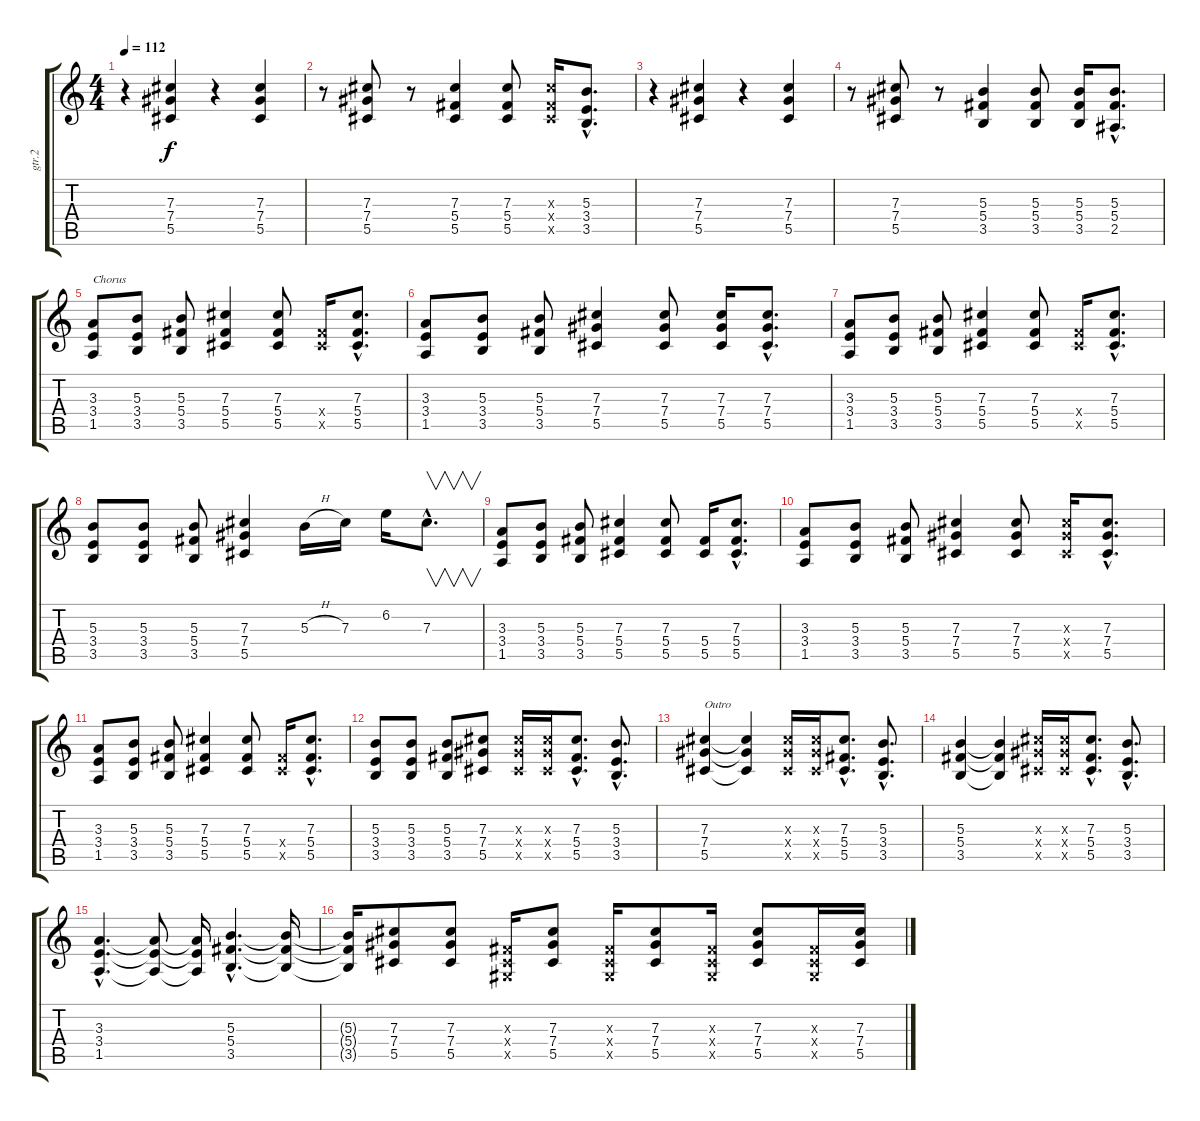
\track ("gtr.2" "gtr.2") {instrument distortionguitar}
\staff {score tabs}
\tuning (Eb4 Bb3 Gb3 Db3 Ab2 Eb2) {hide}
\ts (4 4)
\tempo 112
\clef g2
\ks c
r.4{dy f} (7.3 7.4 5.5).4 r.4 (7.3 7.4 5.5).4 |
r.8 (7.3 7.4 5.5).8 r.8 (7.3 5.4 5.5).4 (7.3 5.4 5.5).8 (7.3{x} 5.4{x} 5.5{x}).16 (5.3{hac} 3.4{hac} 3.5{hac}).8{d} |
r.4 (7.3 7.4 5.5).4 r.4 (7.3 7.4 5.5).4 |
r.8 (7.3 7.4 5.5).8 r.8 (5.3 5.4 3.5).4 (5.3 5.4 3.5).8 (5.3 5.4 3.5).16 (5.3{hac} 5.4{hac} 2.5{hac}).8{d} |
(3.3 3.4 1.5).8{txt "Chorus"} (5.3 3.4 3.5).8 (5.3 5.4 3.5).8 (7.3 5.4 5.5).4 (7.3 5.4 5.5).8 (5.4{x} 5.5{x}).16 (7.3{hac} 5.4{hac} 5.5{hac}).8{d} |
(3.3 3.4 1.5).8 (5.3 3.4 3.5).8 (5.3 5.4 3.5).8 (7.3 7.4 5.5).4 (7.3 7.4 5.5).8 (7.3 7.4 5.5).16 (7.3{hac} 7.4{hac} 5.5{hac}).8{d} |
(3.3 3.4 1.5).8 (5.3 3.4 3.5).8 (5.3 5.4 3.5).8 (7.3 5.4 5.5).4 (7.3 5.4 5.5).8 (5.4{x} 5.5{x}).16 (7.3{hac} 5.4{hac} 5.5{hac}).8{d} |
(5.3 3.4 3.5).8 (5.3 3.4 3.5).8 (5.3 5.4 3.5).8 (7.3 7.4 5.5).4 5.3{h}.16 7.3.16 6.2.16 7.3{hac}.8{v d} |
(3.3 3.4 1.5).8 (5.3 3.4 3.5).8 (5.3 5.4 3.5).8 (7.3 5.4 5.5).4 (7.3 5.4 5.5).8 (5.4 5.5).16 (7.3{hac} 5.4{hac} 5.5{hac}).8{d} |
(3.3 3.4 1.5).8 (5.3 3.4 3.5).8 (5.3 5.4 3.5).8 (7.3 7.4 5.5).4 (7.3 7.4 5.5).8 (7.3{x} 7.4{x} 5.5{x}).16 (7.3{hac} 7.4{hac} 5.5{hac}).8{d} |
(3.3 3.4 1.5).8 (5.3 3.4 3.5).8 (5.3 5.4 3.5).8 (7.3 5.4 5.5).4 (7.3 5.4 5.5).8 (5.4{x} 5.5{x}).16 (7.3{hac} 5.4{hac} 5.5{hac}).8{d} |
(5.3 3.4 3.5).8 (5.3 3.4 3.5).8 (5.3 5.4 3.5).8 (7.3 7.4 5.5).8 (7.3{x} 7.4{x} 5.5{x}).16 (7.3{x} 7.4{x} 5.5{x}).16 (7.3{hac} 5.4{hac} 5.5{hac}).8{d} (5.3{hac} 3.4{hac} 3.5{hac}).8{d} |
(7.3 7.4 5.5).4{txt "Outro"} (7.3{t} 7.4{t} 5.5{t}).4 (7.3{x} 7.4{x} 5.5{x}).16 (7.3{x} 7.4{x} 5.5{x}).16 (7.3{hac} 5.4{hac} 5.5{hac}).8{d} (5.3{hac} 3.4{hac} 3.5{hac}).8{d} |
(5.3 5.4 3.5).4 (5.3{t} 5.4{t} 3.5{t}).4 (7.3{x} 7.4{x} 5.5{x}).16 (7.3{x} 7.4{x} 5.5{x}).16 (7.3{hac} 5.4{hac} 5.5{hac}).8{d} (5.3{hac} 3.4{hac} 3.5{hac}).8{d} |
(3.3{hac} 3.4{hac} 1.5{hac}).4{d} (3.3{t} 3.4{t} 1.5{t}).8 (3.3{t} 3.4{t} 1.5{t}).16 (5.3{hac} 5.4{hac} 3.5{hac}).4{d} (5.3{t} 5.4{t} 3.5{t}).16 |
(5.3{t} 5.4{t} 3.5{t}).16 (7.3 7.4 5.5).8 (7.3 7.4 5.5).8 (0.3{x} 0.4{x} 0.5{x}).16 (7.3 7.4 5.5).8 (0.3{x} 0.4{x} 0.5{x}).16 (7.3 7.4 5.5).8 (0.3{x} 0.4{x} 0.5{x}).16 (7.3 7.4 5.5).8 (0.3{x} 0.4{x} 0.5{x}).16 (7.3 7.4 5.5).16
